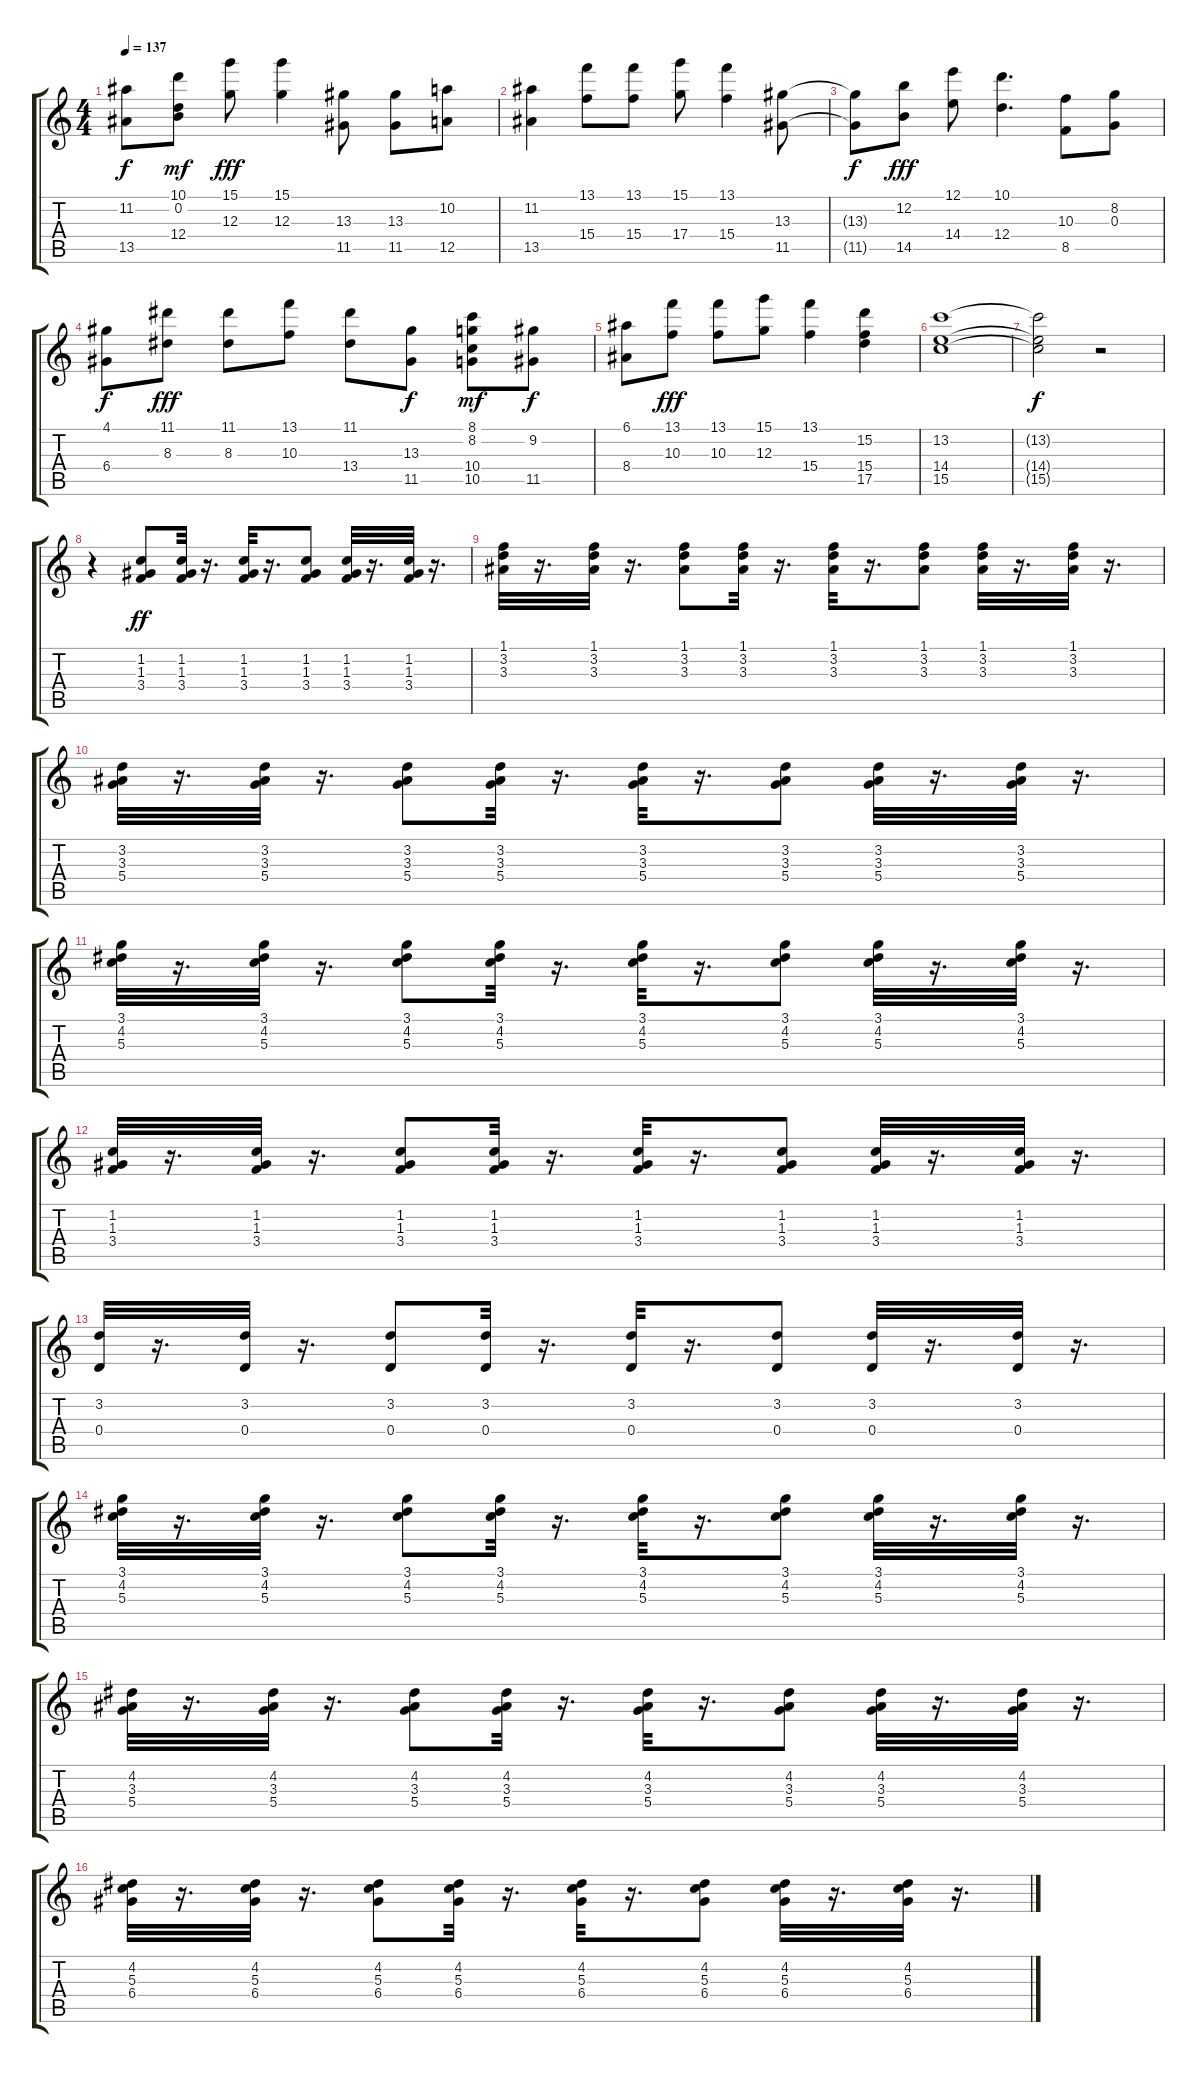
\track "" {instrument distortionguitar}
\staff {score tabs}
\tuning (E4 B3 G3 D3 A2 E2) {hide}
\ts (4 4)
\tempo 137
\clef g2
\ks c
(11.2{t} 13.5{t}).8{dy f} (10.1 0.2 12.4).8{dy mf} (15.1 12.3).8{dy fff} (15.1 12.3).4 (13.3 11.5).8 (13.3 11.5).8 (10.2 12.5).8 |
(11.2 13.5).4 (13.1 15.4).8 (13.1 15.4).8 (15.1 17.4).8 (13.1 15.4).4 (13.3 11.5).8 |
(13.3{t} 11.5{t}).8{dy f} (12.2 14.5).8{dy fff} (12.1 14.4).8 (10.1 12.4).4{d} (10.3 8.5).8 (8.2 0.3).8 |
(4.1 6.4).8{dy f} (11.1 8.3).8{dy fff} (11.1 8.3).8 (13.1 10.3).8 (11.1 13.4).8 (13.3 11.5).8{dy f} (8.1 8.2 10.4 10.5).8{dy mf} (9.2 11.5).8{dy f} |
(6.1 8.4).8 (13.1 10.3).8{dy fff} (13.1 10.3).8 (15.1 12.3).8 (13.1 15.4).4 (15.2 15.4 17.5).4 |
(13.2 14.4 15.5).1 |
(13.2{t} 14.4{t} 15.5{t}).2{dy f} r.2 |
r.4 (1.2 1.3 3.4).8{dy ff} (1.2 1.3 3.4).32 r.16{d} (1.2 1.3 3.4).32 r.16{d} (1.2 1.3 3.4).8 (1.2 1.3 3.4).32 r.16{d} (1.2 1.3 3.4).32 r.16{d} |
(1.1 3.2 3.3).32 r.16{d} (1.1 3.2 3.3).32 r.16{d} (1.1 3.2 3.3).8 (1.1 3.2 3.3).32 r.16{d} (1.1 3.2 3.3).32 r.16{d} (1.1 3.2 3.3).8 (1.1 3.2 3.3).32 r.16{d} (1.1 3.2 3.3).32 r.16{d} |
(3.2 3.3 5.4).32 r.16{d} (3.2 3.3 5.4).32 r.16{d} (3.2 3.3 5.4).8 (3.2 3.3 5.4).32 r.16{d} (3.2 3.3 5.4).32 r.16{d} (3.2 3.3 5.4).8 (3.2 3.3 5.4).32 r.16{d} (3.2 3.3 5.4).32 r.16{d} |
(3.1 4.2 5.3).32 r.16{d} (3.1 4.2 5.3).32 r.16{d} (3.1 4.2 5.3).8 (3.1 4.2 5.3).32 r.16{d} (3.1 4.2 5.3).32 r.16{d} (3.1 4.2 5.3).8 (3.1 4.2 5.3).32 r.16{d} (3.1 4.2 5.3).32 r.16{d} |
(1.2 1.3 3.4).32 r.16{d} (1.2 1.3 3.4).32 r.16{d} (1.2 1.3 3.4).8 (1.2 1.3 3.4).32 r.16{d} (1.2 1.3 3.4).32 r.16{d} (1.2 1.3 3.4).8 (1.2 1.3 3.4).32 r.16{d} (1.2 1.3 3.4).32 r.16{d} |
(3.2 0.4).32 r.16{d} (3.2 0.4).32 r.16{d} (3.2 0.4).8 (3.2 0.4).32 r.16{d} (3.2 0.4).32 r.16{d} (3.2 0.4).8 (3.2 0.4).32 r.16{d} (3.2 0.4).32 r.16{d} |
(3.1 4.2 5.3).32 r.16{d} (3.1 4.2 5.3).32 r.16{d} (3.1 4.2 5.3).8 (3.1 4.2 5.3).32 r.16{d} (3.1 4.2 5.3).32 r.16{d} (3.1 4.2 5.3).8 (3.1 4.2 5.3).32 r.16{d} (3.1 4.2 5.3).32 r.16{d} |
(4.2 3.3 5.4).32 r.16{d} (4.2 3.3 5.4).32 r.16{d} (4.2 3.3 5.4).8 (4.2 3.3 5.4).32 r.16{d} (4.2 3.3 5.4).32 r.16{d} (4.2 3.3 5.4).8 (4.2 3.3 5.4).32 r.16{d} (4.2 3.3 5.4).32 r.16{d} |
(4.2 5.3 6.4).32 r.16{d} (4.2 5.3 6.4).32 r.16{d} (4.2 5.3 6.4).8 (4.2 5.3 6.4).32 r.16{d} (4.2 5.3 6.4).32 r.16{d} (4.2 5.3 6.4).8 (4.2 5.3 6.4).32 r.16{d} (4.2 5.3 6.4).32 r.16{d}
